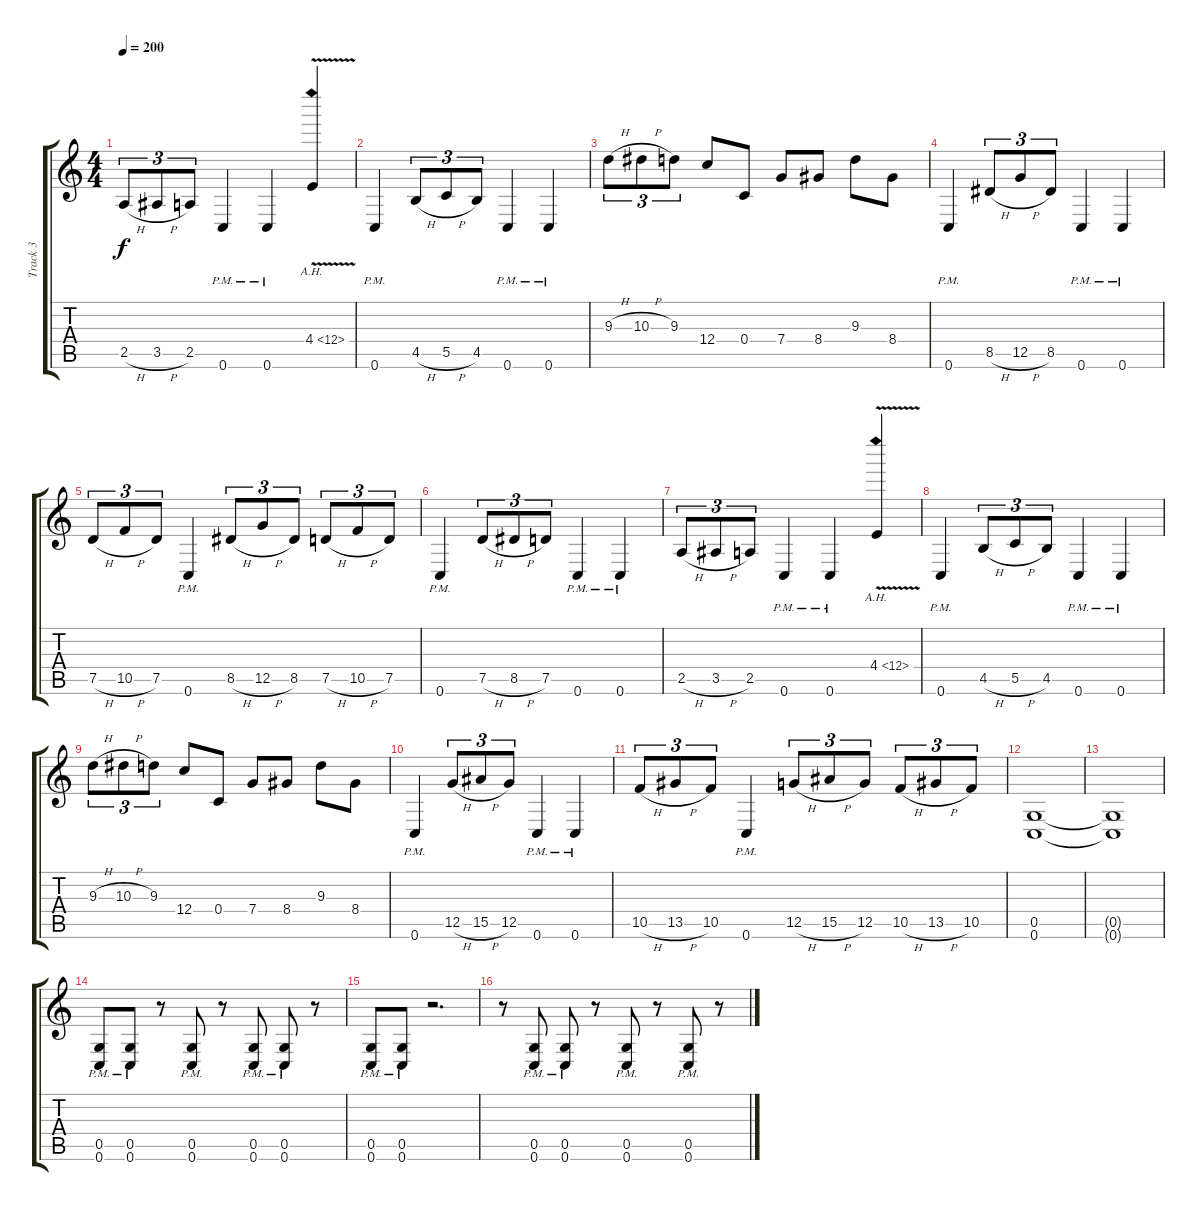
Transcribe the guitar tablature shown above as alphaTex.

\track ("Track 3" "Track 3") {instrument overdrivenguitar}
\staff {score tabs}
\tuning (D4 A3 F3 C3 G2 C2) {hide}
\ts (4 4)
\tempo 200
\clef g2
\ks c
2.5{h}.8{tu (3 2) dy f} 3.5{h}.8{tu (3 2)} 2.5.8{tu (3 2)} 0.6{pm}.4 0.6{pm}.4 4.4{ah 8 v}.4 |
0.6{pm}.4 4.5{h}.8{tu (3 2)} 5.5{h}.8{tu (3 2)} 4.5.8{tu (3 2)} 0.6{pm}.4 0.6{pm}.4 |
9.3{h}.8{tu (3 2)} 10.3{h}.8{tu (3 2)} 9.3.8{tu (3 2)} 12.4.8 0.4.8 7.4.8 8.4.8 9.3.8 8.4.8 |
0.6{pm}.4 8.5{h}.8{tu (3 2)} 12.5{h}.8{tu (3 2)} 8.5.8{tu (3 2)} 0.6{pm}.4 0.6{pm}.4 |
7.5{h}.8{tu (3 2)} 10.5{h}.8{tu (3 2)} 7.5.8{tu (3 2)} 0.6{pm}.4 8.5{h}.8{tu (3 2)} 12.5{h}.8{tu (3 2)} 8.5.8{tu (3 2)} 7.5{h}.8{tu (3 2)} 10.5{h}.8{tu (3 2)} 7.5.8{tu (3 2)} |
0.6{pm}.4 7.5{h}.8{tu (3 2)} 8.5{h}.8{tu (3 2)} 7.5.8{tu (3 2)} 0.6{pm}.4 0.6{pm}.4 |
2.5{h}.8{tu (3 2)} 3.5{h}.8{tu (3 2)} 2.5.8{tu (3 2)} 0.6{pm}.4 0.6{pm}.4 4.4{ah 8 v}.4 |
0.6{pm}.4 4.5{h}.8{tu (3 2)} 5.5{h}.8{tu (3 2)} 4.5.8{tu (3 2)} 0.6{pm}.4 0.6{pm}.4 |
9.3{h}.8{tu (3 2)} 10.3{h}.8{tu (3 2)} 9.3.8{tu (3 2)} 12.4.8 0.4.8 7.4.8 8.4.8 9.3.8 8.4.8 |
0.6{pm}.4 12.5{h}.8{tu (3 2)} 15.5{h}.8{tu (3 2)} 12.5.8{tu (3 2)} 0.6{pm}.4 0.6{pm}.4 |
10.5{h}.8{tu (3 2)} 13.5{h}.8{tu (3 2)} 10.5.8{tu (3 2)} 0.6{pm}.4 12.5{h}.8{tu (3 2)} 15.5{h}.8{tu (3 2)} 12.5.8{tu (3 2)} 10.5{h}.8{tu (3 2)} 13.5{h}.8{tu (3 2)} 10.5.8{tu (3 2)} |
(0.5 0.6).1 |
(0.5{t} 0.6{t}).1 |
(0.5 0.6{pm}).8 (0.5 0.6{pm}).8 r.8 (0.5 0.6{pm}).8 r.8 (0.5 0.6{pm}).8 (0.5 0.6{pm}).8 r.8 |
(0.5 0.6{pm}).8 (0.5 0.6{pm}).8 r.2{d} |
r.8 (0.5 0.6{pm}).8 (0.5 0.6{pm}).8 r.8 (0.5 0.6{pm}).8 r.8 (0.5 0.6{pm}).8 r.8
